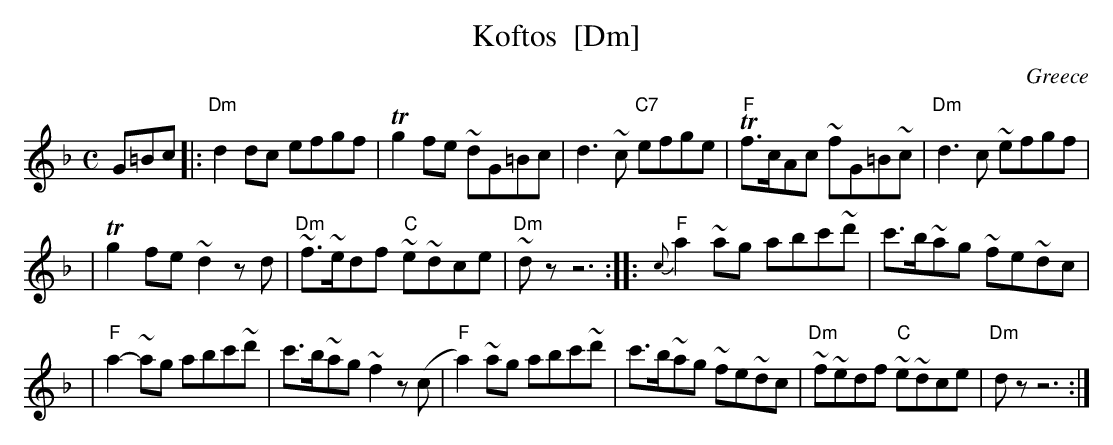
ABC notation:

X:1
T: Koftos  [Dm]
O: Greece
M: C
L: 1/8
K: Dm
G=Bc \
|: "Dm"d2dc efgf \
| Tg2fe ~dG=Bc \
| d3~c "C7"efge \
| "F"Tf>cAc ~fG=B~c \
| "Dm"d3c ~efgf |
| Tg2fe ~d2zd \
| "Dm"~f>~edf "C"~e~dce \
| "Dm"~dz z6 \
:: "F"{c}a2~ag abc'~d' \
| c'>b~ag ~fe~dc |
| "F"a2-~ag abc'~d' \
| c'>b~ag ~f2z(c \
| "F"a2)~ag abc'~d' \
| c'>b~ag ~fe~dc \
| "Dm"~f~edf "C"~e~dce \
| "Dm"dz z6 :|
